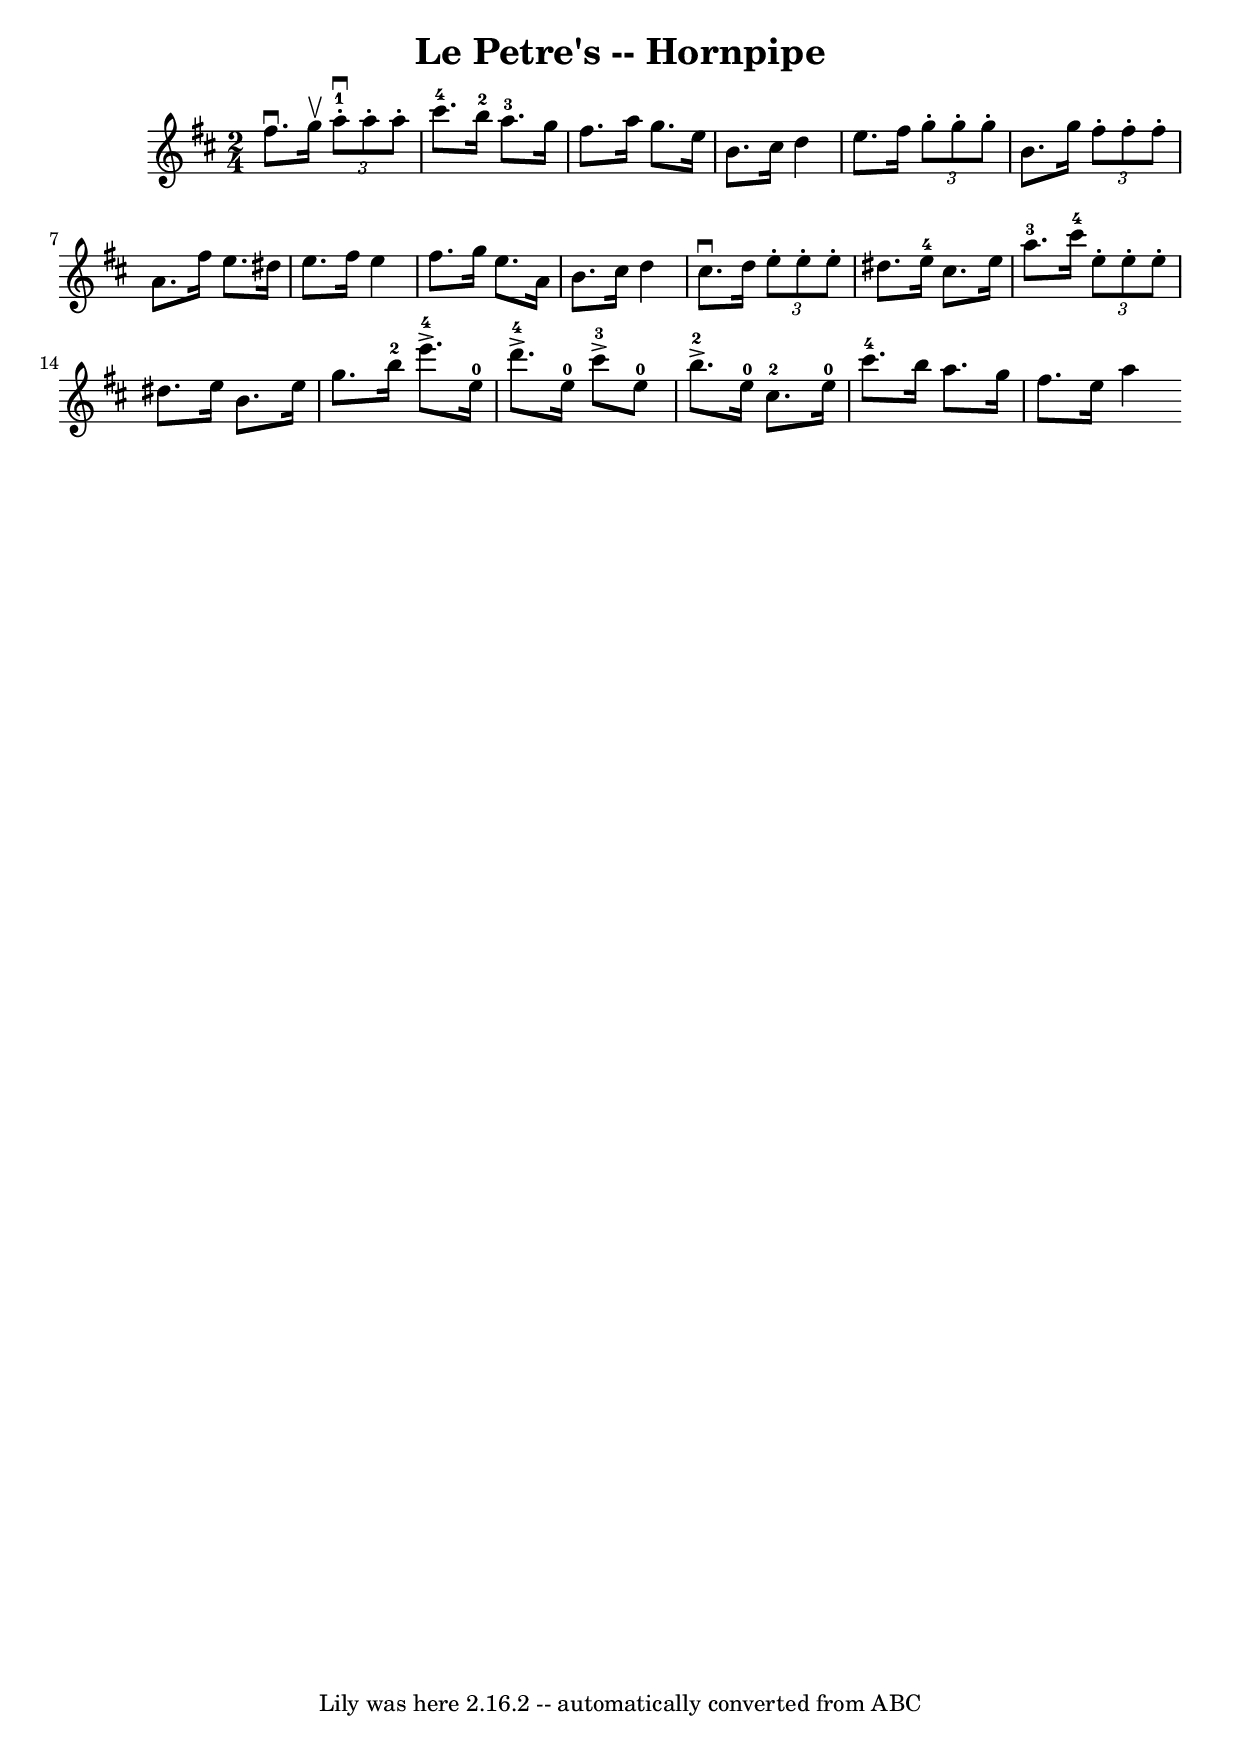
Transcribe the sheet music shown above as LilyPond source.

\version "2.16.2"
\include "Mammoth.ily"
\header {
  %% book = "Cole's 1000 Fiddle Tunes"
  crossRefNumber = "1"
  footnotes = ""
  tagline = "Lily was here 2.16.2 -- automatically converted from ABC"
  title = "Le Petre's -- Hornpipe"

}
voicedefault =  {


  \time 2/4 
  \key d \major   fis''8.^\downbow g''16^\upbow  |
  
  \times 2/3 { a''8-1^\downbow-. a''8-. a''8-. 
	     } cis'''8.-4      b''16-2  |
  a''8.-3 g''16 fis''8. a''16  |
  g''8.     e''16 b'8. cis''16   |
  d''4 e''8. fis''16  |
  
  \times 2/3 { g''8-. g''8-. g''8-.  	     } b'8. g''16   |
  
  \times 2/3 { fis''8-. fis''8-. fis''8-.  	     } a'8. fis''16        |
  e''8. dis''16 e''8. fis''16  |
  e''4 fis''8.       g''16  \bar ":|" e''8. a'16 b'8. cis''16   |
  d''4         cis''8.^\downbow d''16  \bar " |:" \times 2/3 { e''8-. e''8-. e''8-. 
 					       } dis''8. e''16-4  |
  cis''8. e''16 a''8.-3      cis'''16-4  |
  \times 2/3 { e''8-. e''8-. e''8-. 
	     }      dis''8. e''16   |
  b'8. e''16 g''8. b''16-2 |
     e'''8.-4^\accent e''16-0 d'''8.-4^\accent e''16-0  |
     cis'''8-3^\accent e''8-0 b''8.-2^\accent e''16-0   |
  cis''8.-2 e''16-0 cis'''8.-4 b''16  |
     a''8. g''16 fis''8. e''16  \bar ":|" a''4  \bar " |."   

}

\score{
  <<

    \context Staff="default"
    {
      \voicedefault 
      
    }

  >>
  \layout {
    
  }
  \midi {
  }

}
